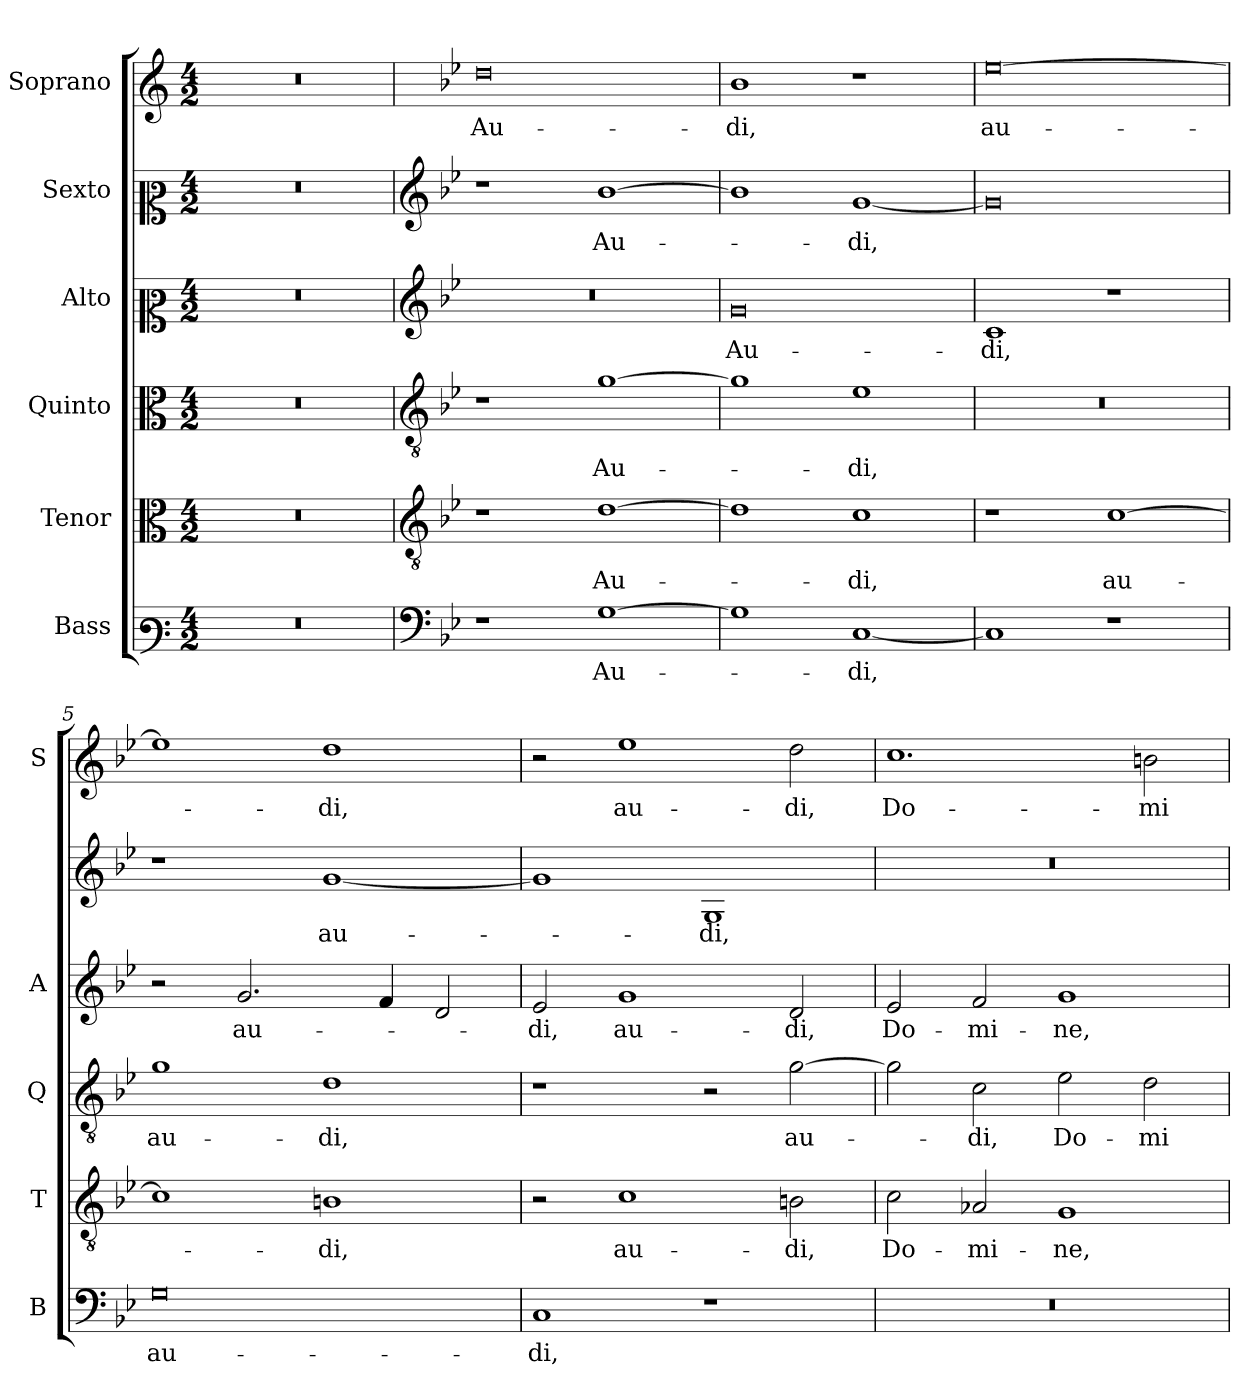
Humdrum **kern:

**kern	**text	**kern	**text	**kern	**text	**kern	**text	**kern	**text	**kern	**text
*part6	*part6	*part5	*part5	*part4	*part4	*part3	*part3	*part2	*part2	*part1	*part1
*staff6	*staff6	*staff5	*staff5	*staff4	*staff4	*staff3	*staff3	*staff2	*staff2	*staff1	*staff1
*I"Bass	*	*I"Tenor	*	*I"Quinto	*	*I"Alto	*	*I"Sexto	*	*I"Soprano	*
*I'B	*	*I'T	*	*I'Q	*	*I'A	*	*	*	*I'S	*
*clefF3	*	*clefC3	*	*clefC3	*	*clefC2	*	*clefC2	*	*clefG2	*
*k[]	*	*k[]	*	*k[]	*	*k[]	*	*k[]	*	*k[]	*
*C:	*	*C:	*	*C:	*	*C:	*	*C:	*	*C:	*
*M4/2	*	*M4/2	*	*M4/2	*	*M4/2	*	*M4/2	*	*M4/2	*
=1	=1	=1	=1	=1	=1	=1	=1	=1	=1	=1	=1
0r	.	0r	.	0r	.	0r	.	0r	.	0r	.
=2	=2	=2	=2	=2	=2	=2	=2	=2	=2	=2	=2
*clefF4	*	*clefGv2	*	*clefGv2	*	*clefG2	*	*clefG2	*	*	*
*k[b-e-]	*	*k[b-e-]	*	*k[b-e-]	*	*k[b-e-]	*	*k[b-e-]	*	*k[b-e-]	*
*B-:	*	*B-:	*	*B-:	*	*B-:	*	*B-:	*	*B-:	*
!	!	!	!	!	!	!	!	!	!	!	!LO:LY:b
1r	.	1r	.	1r	.	0r	.	1r	.	0dd	Au-
!	!LO:LY:b	!	!LO:LY:b	!	!LO:LY:b	!	!	!	!LO:LY:b	!	!
[1G	Au-	[1d	Au-	[1g	Au-	.	.	[1b-	Au-	.	.
=3	=3	=3	=3	=3	=3	=3	=3	=3	=3	=3	=3
!	!	!	!	!	!	!	!LO:LY:b	!	!	!	!LO:LY:b
1G]	.	1d]	.	1g]	.	0g	Au-	1b-]	.	1b-	-di,
!	!LO:LY:b	!	!LO:LY:b	!	!LO:LY:b	!	!	!	!LO:LY:b	!	!
[1C	-di,	1c	-di,	1e-	-di,	.	.	[1g	-di,	1r	.
=4	=4	=4	=4	=4	=4	=4	=4	=4	=4	=4	=4
!	!	!	!	!	!	!	!LO:LY:b	!	!	!	!LO:LY:b
1C]	.	1r	.	0r	.	1c	-di,	0g]	.	[0ee-	au-
!	!	!	!LO:LY:b	!	!	!	!	!	!	!	!
1r	.	[1c	au-	.	.	1r	.	.	.	.	.
=5	=5	=5	=5	=5	=5	=5	=5	=5	=5	=5	=5
!	!LO:LY:b	!	!	!	!LO:LY:b	!	!	!	!	!	!
0G	au-	1c]	.	1g	au-	2r	.	1r	.	1ee-]	.
!	!	!	!	!	!	!	!LO:LY:b	!	!	!	!
.	.	.	.	.	.	2.g/	au-	.	.	.	.
!	!	!	!LO:LY:b	!	!LO:LY:b	!	!	!	!LO:LY:b	!	!LO:LY:b
.	.	1Bn	-di,	1d	-di,	.	.	[1g	au-	1dd	-di,
.	.	.	.	.	.	4f/	.	.	.	.	.
.	.	.	.	.	.	2d/	.	.	.	.	.
!!LO:LB:g=z
=6	=6	=6	=6	=6	=6	=6	=6	=6	=6	=6	=6
!	!LO:LY:b	!	!	!	!	!	!LO:LY:b	!	!	!	!
1C	-di,	2r	.	1r	.	2e-/	-di,	1g]	.	2r	.
!	!	!	!LO:LY:b	!	!	!	!LO:LY:b	!	!	!	!LO:LY:b
.	.	1c	au-	.	.	1g	au-	.	.	1ee-	au-
!	!	!	!	!	!	!	!	!	!LO:LY:b	!	!
1r	.	.	.	2r	.	.	.	1G	-di,	.	.
!	!	!	!LO:LY:b	!	!LO:LY:b	!	!LO:LY:b	!	!	!	!LO:LY:b
.	.	2Bn\	-di,	[2g\	au-	2d/	-di,	.	.	2dd\	-di,
=7	=7	=7	=7	=7	=7	=7	=7	=7	=7	=7	=7
!	!	!	!LO:LY:b	!	!	!	!LO:LY:b	!	!	!	!LO:LY:b
0r	.	2c\	Do-	2g\]	.	2e-/	Do-	0r	.	1.cc	Do-
!	!	!	!LO:LY:b	!	!LO:LY:b	!	!LO:LY:b	!	!	!	!
.	.	2A-X/	-mi-	2c\	-di,	2f/	-mi-	.	.	.	.
!	!	!	!LO:LY:b	!	!LO:LY:b	!	!LO:LY:b	!	!	!	!
.	.	1G	-ne,	2e-\	Do-	1g	-ne,	.	.	.	.
!	!	!	!	!	!LO:LY:b	!	!	!	!	!	!LO:LY:b
.	.	.	.	2d\	-mi-	.	.	.	.	2bn\	-mi-
=	=	=	=	=	=	=	=	=	=	=	=
*-	*-	*-	*-	*-	*-	*-	*-	*-	*-	*-	*-
